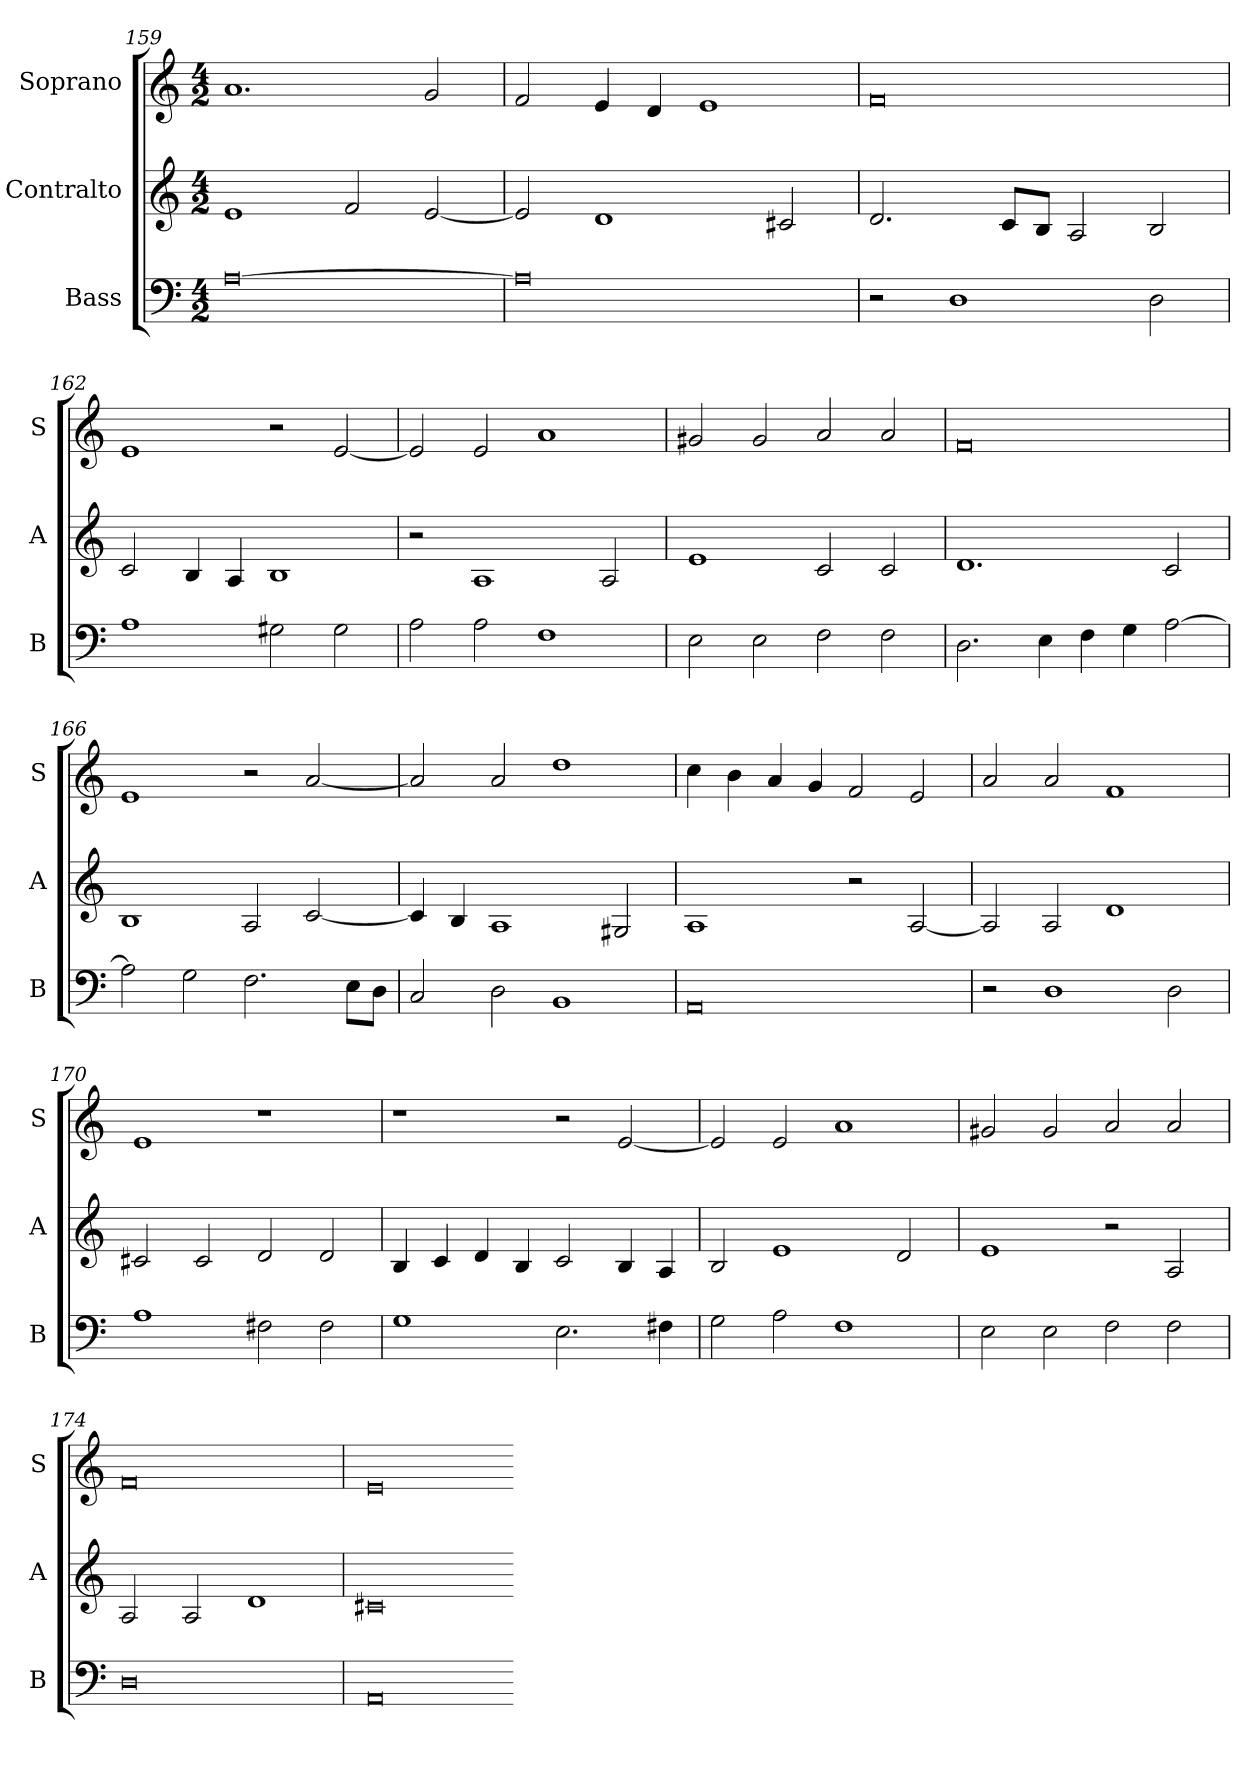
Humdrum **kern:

**kern	**kern	**kern
*part3	*part2	*part1
*staff3	*staff2	*staff1
*I"Bass	*I"Contralto	*I"Soprano
*I'B	*I'A	*I'S
*clefF4	*clefG2	*clefG2
*k[]	*k[]	*k[]
*E:phr	*E:phr	*E:phr
*M4/2	*M4/2	*M4/2
=159	=159	=159
[0A	1e	1.a
.	2f	.
.	[2e	2g
=160	=160	=160
0A]	2e]	2f
.	1d	4e
.	.	4d
.	.	1e
.	2c#X	.
=161	=161	=161
2r	2.d	0f
1D	.	.
.	8c/L	.
.	8B/J	.
.	2A	.
2D	2B	.
=162	=162	=162
1A	2c	1e
.	4B	.
.	4A	.
2G#X	1B	2r
2G#	.	[2e
=163	=163	=163
2A	2r	2e]
2A	1A	2e
1F	.	1a
.	2A	.
=164	=164	=164
2E	1e	2g#X
2E	.	2g#
2F	2c	2a
2F	2c	2a
=165	=165	=165
2.D	1.d	0f
4E	.	.
4F	.	.
4G	.	.
[2A	2c	.
=166	=166	=166
2A]	1B	1e
2G	.	.
2.F	2A	2r
.	[2c	[2a
8E\L	.	.
8D\J	.	.
=167	=167	=167
2C	4c]	2a]
.	4B	.
2D	1A	2a
1BB	.	1dd
.	2G#X	.
=168	=168	=168
0AA	1A	4cc
.	.	4b
.	.	4a
.	.	4g
.	2r	2f
.	[2A	2e
=169	=169	=169
2r	2A]	2a
1D	2A	2a
.	1d	1f
2D	.	.
=170	=170	=170
1A	2c#X	1e
.	2c#	.
2F#X	2d	1r
2F#	2d	.
=171	=171	=171
1G	4B	1r
.	4c	.
.	4d	.
.	4B	.
2.E	2c	2r
.	4B	[2e
4F#X	4A	.
=172	=172	=172
2G	2B	2e]
2A	1e	2e
1F	.	1a
.	2d	.
=173	=173	=173
2E	1e	2g#X
2E	.	2g#
2F	2r	2a
2F	2A	2a
=174	=174	=174
0D	2A	0f
.	2A	.
.	1d	.
=175	=175	=175
0AA	0c#X	0e
=-	=-	=-
*-	*-	*-
